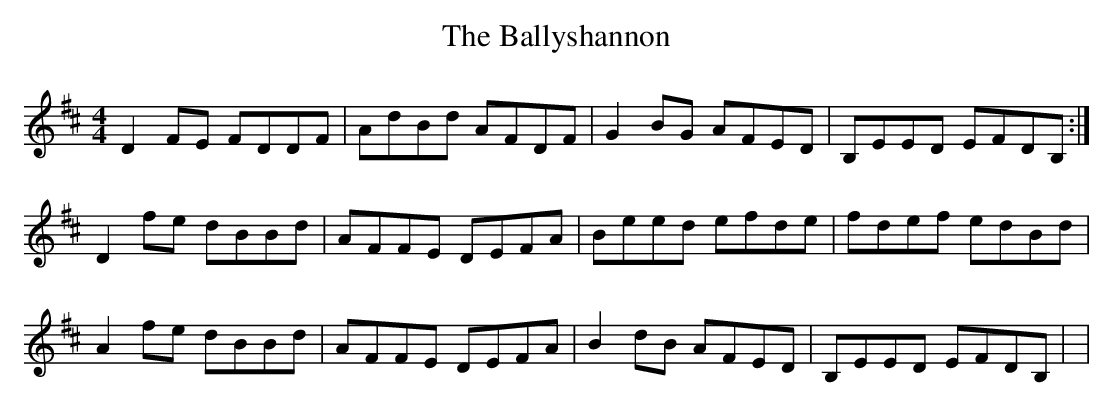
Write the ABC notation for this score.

X:1
T:The Ballyshannon
M:4/4
L:1/8
K:D
D2 FE FDDF|AdBd AFDF|G2 BG AFED|B,EED EFDB, :|
D2 fe dBBd|AFFE DEFA|Beed efde|fdef edBd|
A2 fe dBBd|AFFE DEFA|B2 dB AFED|B,EED EFDB,|>|
